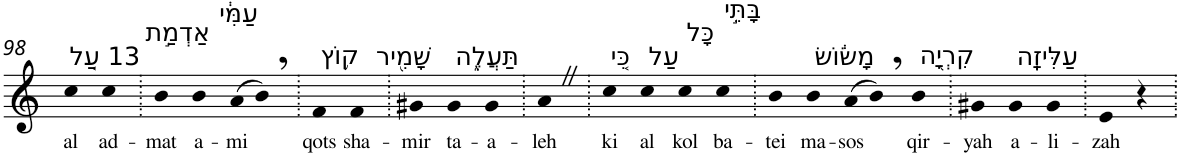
**kern	**text
*part1	*part1
*staff1	*staff1
*I"Piano	*
*I'Pno	*
!!LO:PB:g=z
*clefG2	*
*k[]	*
=98	=98
!LO:TX:a:t=13 עַ֚ל	!
!	!LO:LY:b
4cc	al
!LO:TX:a:t=אַדְמַ֣ת	!
!	!LO:LY:b
4cc	ad-
=99.	=99.
!	!LO:LY:b
4b	-mat
!LO:TX:a:t=עַמִּ֔י	!
!	!LO:LY:b
4b	a-
!	!LO:LY:b
(8a	-mi
8b,)	.
=100.	=100.
!LO:TX:a:t=ק֥וֹץ	!
!	!LO:LY:b
4f	qots
!LO:TX:a:t=שָׁמִ֖יר	!
!	!LO:LY:b
4f	sha-
=101.	=101.
!	!LO:LY:b
4g#X	-mir
!LO:TX:a:t=תַּעֲלֶ֑ה	!
!	!LO:LY:b
4g#	ta-
!	!LO:LY:b
4g#	-a-
=102.	=102.
!	!LO:LY:b
4aZ	-leh
=103.	=103.
!LO:TX:a:t=כִּ֚י	!
!	!LO:LY:b
4cc	ki
!LO:TX:a:t=עַל	!
!	!LO:LY:b
4cc	al
!LO:TX:a:t=כָּל	!
!	!LO:LY:b
4cc	kol
!LO:TX:a:t=בָּתֵּ֣י	!
!	!LO:LY:b
4cc	ba-
=104.	=104.
!	!LO:LY:b
4b	-tei
!LO:TX:a:t=מָשׂ֔וֹשׂ	!
!	!LO:LY:b
4b	ma-
!	!LO:LY:b
(8a	-sos
8b,)	.
!LO:TX:a:t=קִרְיָ֖ה	!
!	!LO:LY:b
4b	qir-
=105.	=105.
!	!LO:LY:b
4g#X	-yah
!LO:TX:a:t=עַלִּיזָֽה	!
!	!LO:LY:b
4g#	a-
!	!LO:LY:b
4g#	-li-
=106.	=106.
!	!LO:LY:b
4e	-zah
4r	.
=.	=.
*-	*-
